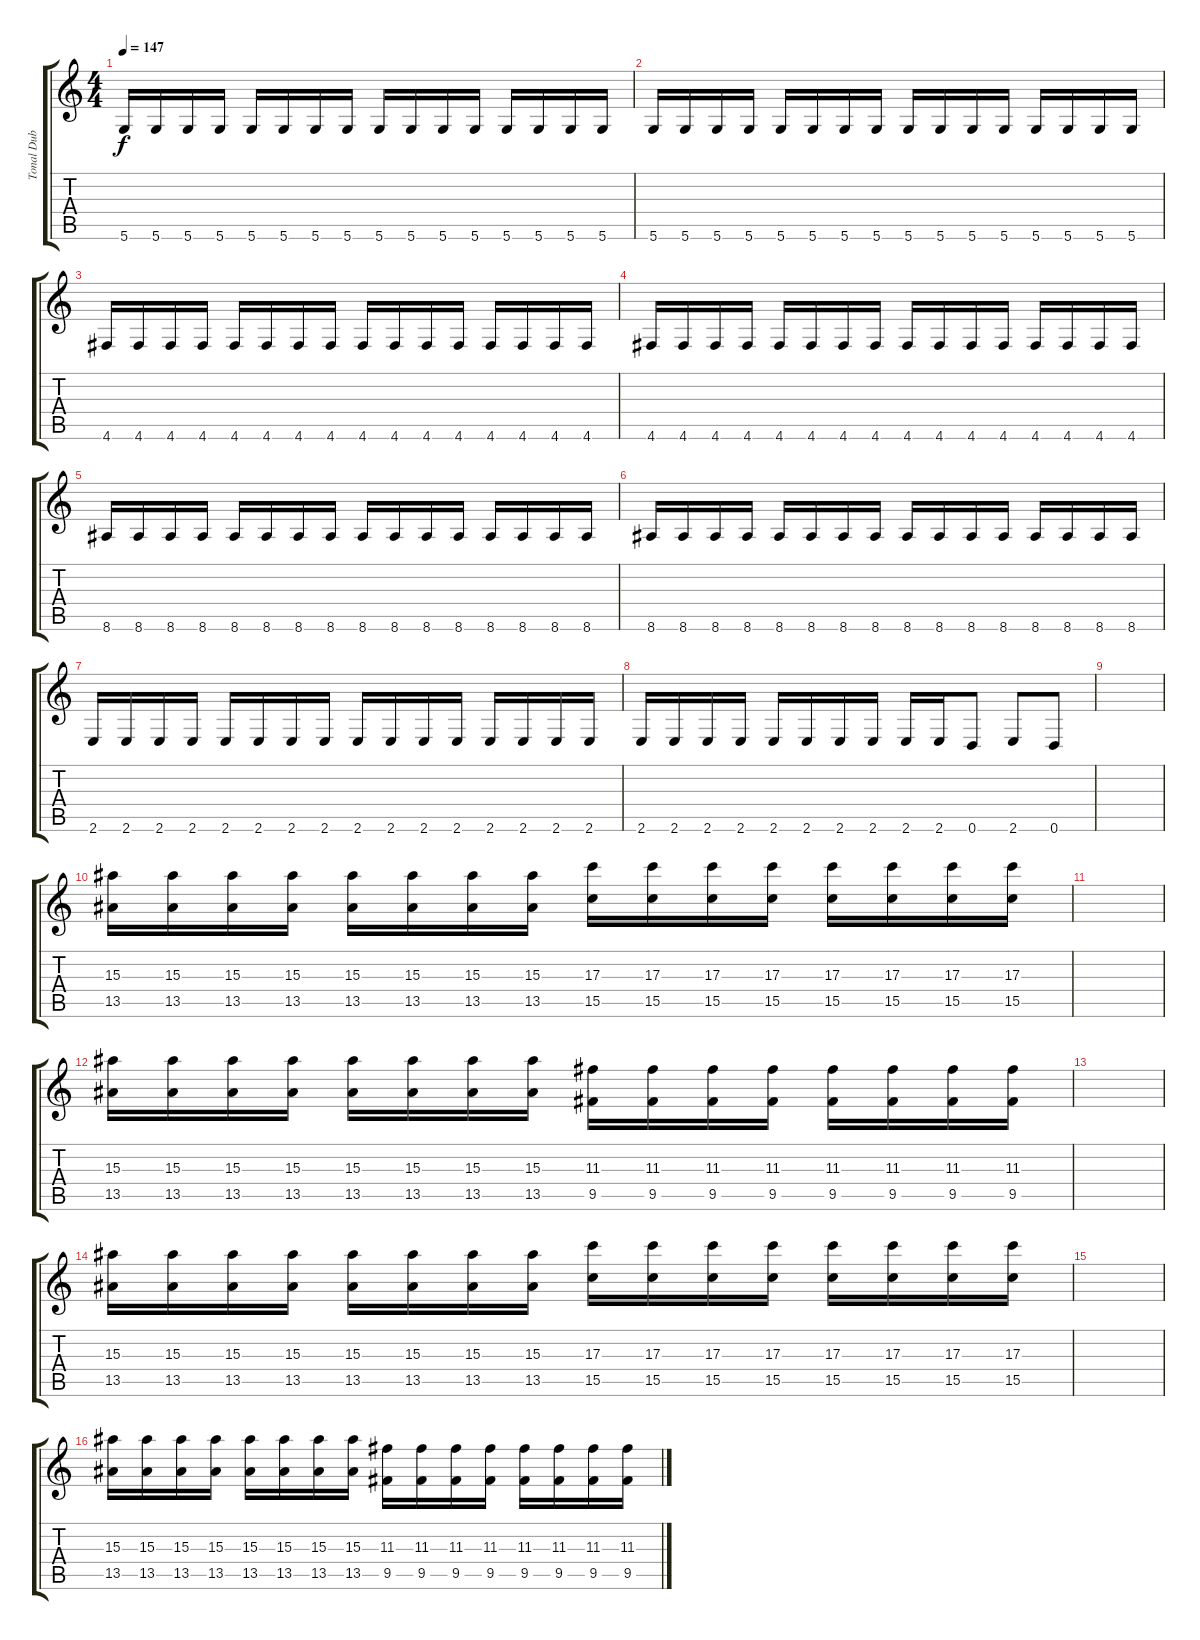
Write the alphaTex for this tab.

\track ("Tonal Dub II" "Tonal Dub ") {instrument overdrivenguitar}
\staff {score tabs}
\tuning (E4 B3 G3 D3 A2 D2) {hide}
\ts (4 4)
\tempo 147
\clef g2
\ks c
5.6.16{dy f} 5.6.16 5.6.16 5.6.16 5.6.16 5.6.16 5.6.16 5.6.16 5.6.16 5.6.16 5.6.16 5.6.16 5.6.16 5.6.16 5.6.16 5.6.16 |
5.6.16 5.6.16 5.6.16 5.6.16 5.6.16 5.6.16 5.6.16 5.6.16 5.6.16 5.6.16 5.6.16 5.6.16 5.6.16 5.6.16 5.6.16 5.6.16 |
4.6.16 4.6.16 4.6.16 4.6.16 4.6.16 4.6.16 4.6.16 4.6.16 4.6.16 4.6.16 4.6.16 4.6.16 4.6.16 4.6.16 4.6.16 4.6.16 |
4.6.16 4.6.16 4.6.16 4.6.16 4.6.16 4.6.16 4.6.16 4.6.16 4.6.16 4.6.16 4.6.16 4.6.16 4.6.16 4.6.16 4.6.16 4.6.16 |
8.6.16 8.6.16 8.6.16 8.6.16 8.6.16 8.6.16 8.6.16 8.6.16 8.6.16 8.6.16 8.6.16 8.6.16 8.6.16 8.6.16 8.6.16 8.6.16 |
8.6.16 8.6.16 8.6.16 8.6.16 8.6.16 8.6.16 8.6.16 8.6.16 8.6.16 8.6.16 8.6.16 8.6.16 8.6.16 8.6.16 8.6.16 8.6.16 |
2.6.16 2.6.16 2.6.16 2.6.16 2.6.16 2.6.16 2.6.16 2.6.16 2.6.16 2.6.16 2.6.16 2.6.16 2.6.16 2.6.16 2.6.16 2.6.16 |
2.6.16 2.6.16 2.6.16 2.6.16 2.6.16 2.6.16 2.6.16 2.6.16 2.6.16 2.6.16 0.6.8 2.6.8 0.6.8 |
|
(15.3 13.5).16 (15.3 13.5).16 (15.3 13.5).16 (15.3 13.5).16 (15.3 13.5).16 (15.3 13.5).16 (15.3 13.5).16 (15.3 13.5).16 (17.3 15.5).16 (17.3 15.5).16 (17.3 15.5).16 (17.3 15.5).16 (17.3 15.5).16 (17.3 15.5).16 (17.3 15.5).16 (17.3 15.5).16 |
|
(15.3 13.5).16 (15.3 13.5).16 (15.3 13.5).16 (15.3 13.5).16 (15.3 13.5).16 (15.3 13.5).16 (15.3 13.5).16 (15.3 13.5).16 (11.3 9.5).16 (11.3 9.5).16 (11.3 9.5).16 (11.3 9.5).16 (11.3 9.5).16 (11.3 9.5).16 (11.3 9.5).16 (11.3 9.5).16 |
|
(15.3 13.5).16 (15.3 13.5).16 (15.3 13.5).16 (15.3 13.5).16 (15.3 13.5).16 (15.3 13.5).16 (15.3 13.5).16 (15.3 13.5).16 (17.3 15.5).16 (17.3 15.5).16 (17.3 15.5).16 (17.3 15.5).16 (17.3 15.5).16 (17.3 15.5).16 (17.3 15.5).16 (17.3 15.5).16 |
|
(15.3 13.5).16 (15.3 13.5).16 (15.3 13.5).16 (15.3 13.5).16 (15.3 13.5).16 (15.3 13.5).16 (15.3 13.5).16 (15.3 13.5).16 (11.3 9.5).16 (11.3 9.5).16 (11.3 9.5).16 (11.3 9.5).16 (11.3 9.5).16 (11.3 9.5).16 (11.3 9.5).16 (11.3 9.5).16
